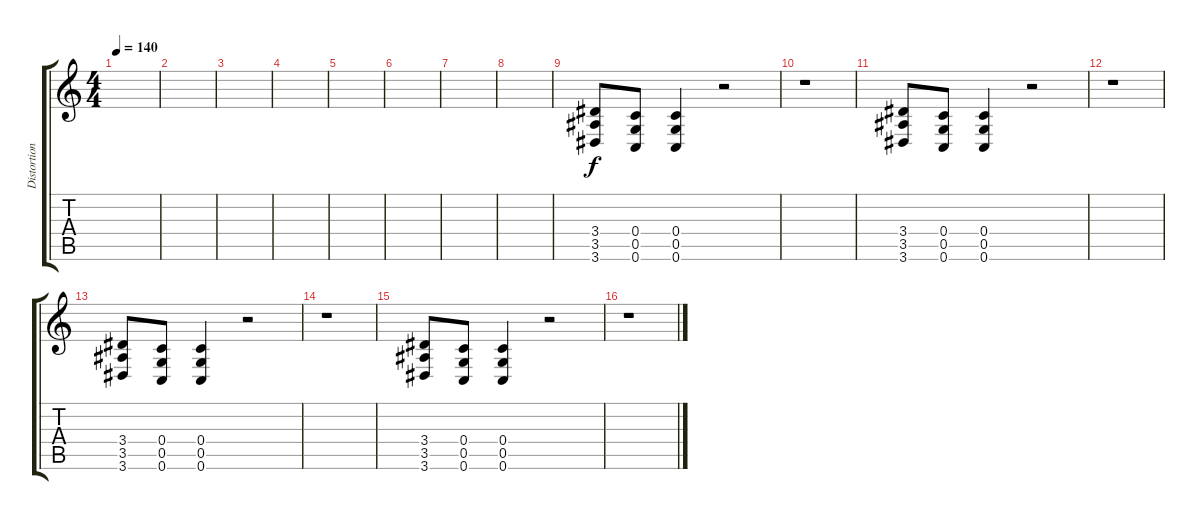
\track ("Distortion Guitar" "Distortion") {instrument distortionguitar}
\staff {score tabs}
\tuning (D4 A3 F3 C3 G2 C2) {hide}
\ts (4 4)
\tempo 140
\clef g2
\ks c
|
|
|
|
|
|
|
|
(3.4 3.5 3.6).8 (0.4 0.5 0.6).8 (0.4 0.5 0.6).4 r.2 |
r.1 |
(3.4 3.5 3.6).8 (0.4 0.5 0.6).8 (0.4 0.5 0.6).4 r.2 |
r.1 |
(3.4 3.5 3.6).8 (0.4 0.5 0.6).8 (0.4 0.5 0.6).4 r.2 |
r.1 |
(3.4 3.5 3.6).8 (0.4 0.5 0.6).8 (0.4 0.5 0.6).4 r.2 |
r.1
